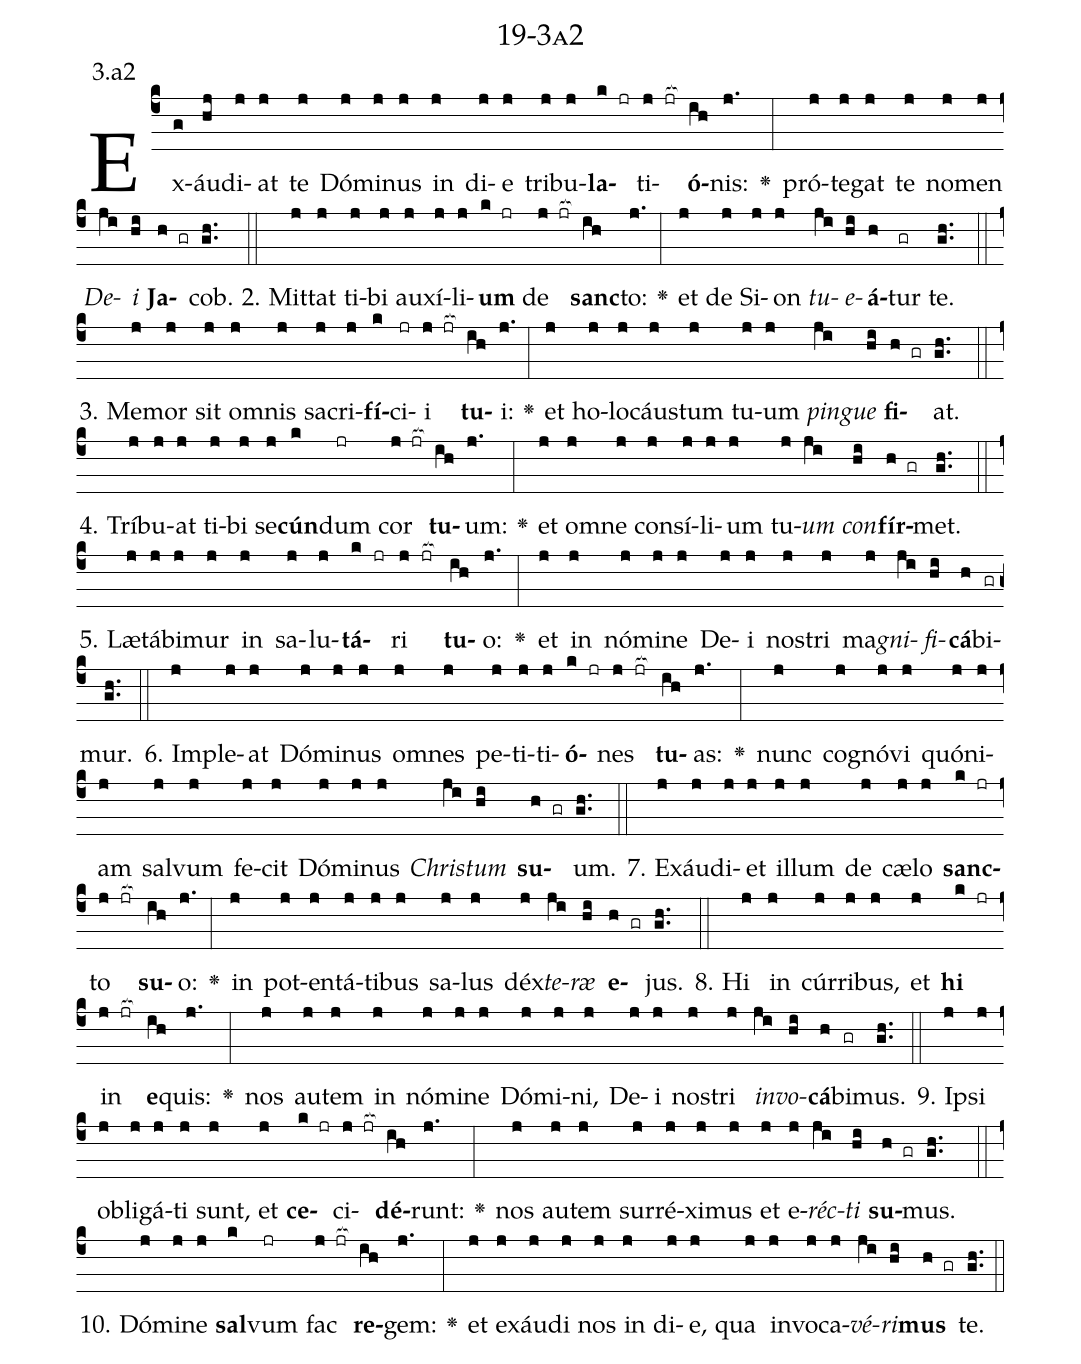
name: 19-3a2;
annotation: 3.a2;
%%
(c4)Ex(g)áu(hj)di(j)at(j) te(j) Dó(j)mi(j)nus(j) in(j) di(j)e(j) tri(j)bu(j)<b>la</b>(k jr)ti(j jr[ocb:1{])<b>ó</b>(ih[ocb:0}])nis:(j.) <v>\greheightstar</v>(:) pró(j)te(j)gat(j) te(j) no(j)men(j) <i>De</i>(ji)<i>i</i>(hi) <b>Ja</b>(h gr)cob.(gh..) (::)
2. Mit(j)tat(j) ti(j)bi(j) au(j)xí(j)li(j)<b>um</b>(k jr) de(j jr[ocb:1{]) <b>sanc</b>(ih[ocb:0}])to:(j.) <v>\greheightstar</v>(:) et(j) de(j) Si(j)on(j) <i>tu</i>(ji)<i>e</i>(hi)<b>á</b>(h)tur(gr) te.(gh..) (::)
3. Me(j)mor(j) sit(j) om(j)nis(j) sa(j)cri(j)<b>fí</b>(k)ci(jr)i(j jr[ocb:1{]) <b>tu</b>(ih[ocb:0}])i:(j.) <v>\greheightstar</v>(:) et(j) ho(j)lo(j)cáus(j)tum(j) tu(j)um(j) <i>pin</i>(ji)<i>gue</i>(hi) <b>fi</b>(h gr)at.(gh..) (::)
4. Trí(j)bu(j)at(j) ti(j)bi(j) se(j)<b>cún</b>(k)dum(jr) cor(j jr[ocb:1{]) <b>tu</b>(ih[ocb:0}])um:(j.) <v>\greheightstar</v>(:) et(j) om(j)ne(j) con(j)sí(j)li(j)um(j) tu(j)<i>um</i>(ji) <i>con</i>(hi)<b>fír</b>(h gr)met.(gh..) (::)
5. Læ(j)tá(j)bi(j)mur(j) in(j) sa(j)lu(j)<b>tá</b>(k jr)ri(j jr[ocb:1{]) <b>tu</b>(ih[ocb:0}])o:(j.) <v>\greheightstar</v>(:) et(j) in(j) nó(j)mi(j)ne(j) De(j)i(j) nos(j)tri(j) ma(j)<i>gni</i>(ji)<i>fi</i>(hi)<b>cá</b>(h)bi(gr)mur.(gh..) (::)
6. Im(j)ple(j)at(j) Dó(j)mi(j)nus(j) om(j)nes(j) pe(j)ti(j)ti(j)<b>ó</b>(k jr)nes(j jr[ocb:1{]) <b>tu</b>(ih[ocb:0}])as:(j.) <v>\greheightstar</v>(:) nunc(j) co(j)gnó(j)vi(j) quón(j)i(j)am(j) sal(j)vum(j) fe(j)cit(j) Dó(j)mi(j)nus(j) <i>Chris</i>(ji)<i>tum</i>(hi) <b>su</b>(h gr)um.(gh..) (::)
7. Ex(j)áu(j)di(j)et(j) il(j)lum(j) de(j) cæ(j)lo(j) <b>sanc</b>(k jr)to(j jr[ocb:1{]) <b>su</b>(ih[ocb:0}])o:(j.) <v>\greheightstar</v>(:) in(j) pot(j)en(j)tá(j)ti(j)bus(j) sa(j)lus(j) déx(j)<i>te</i>(ji)<i>ræ</i>(hi) <b>e</b>(h gr)jus.(gh..) (::)
8. Hi(j) in(j) cúr(j)ri(j)bus,(j) et(j) <b>hi</b>(k jr) in(j jr[ocb:1{]) <b>e</b>(ih[ocb:0}])quis:(j.) <v>\greheightstar</v>(:) nos(j) au(j)tem(j) in(j) nó(j)mi(j)ne(j) Dó(j)mi(j)ni,(j) De(j)i(j) nos(j)tri(j) <i>in</i>(ji)<i>vo</i>(hi)<b>cá</b>(h)bi(gr)mus.(gh..) (::)
9. Ip(j)si(j) ob(j)li(j)gá(j)ti(j) sunt,(j) et(j) <b>ce</b>(k jr)ci(j jr[ocb:1{])<b>dé</b>(ih[ocb:0}])runt:(j.) <v>\greheightstar</v>(:) nos(j) au(j)tem(j) sur(j)ré(j)xi(j)mus(j) et(j) e(j)<i>réc</i>(ji)<i>ti</i>(hi) <b>su</b>(h gr)mus.(gh..) (::)
10. Dó(j)mi(j)ne(j) <b>sal</b>(k)vum(jr) fac(j jr[ocb:1{]) <b>re</b>(ih[ocb:0}])gem:(j.) <v>\greheightstar</v>(:) et(j) ex(j)áu(j)di(j) nos(j) in(j) di(j)e,(j) qua(j) in(j)vo(j)ca(j)<i>vé</i>(ji)<i>ri</i>(hi)<b>mus</b>(h gr) te.(gh..) (::)
